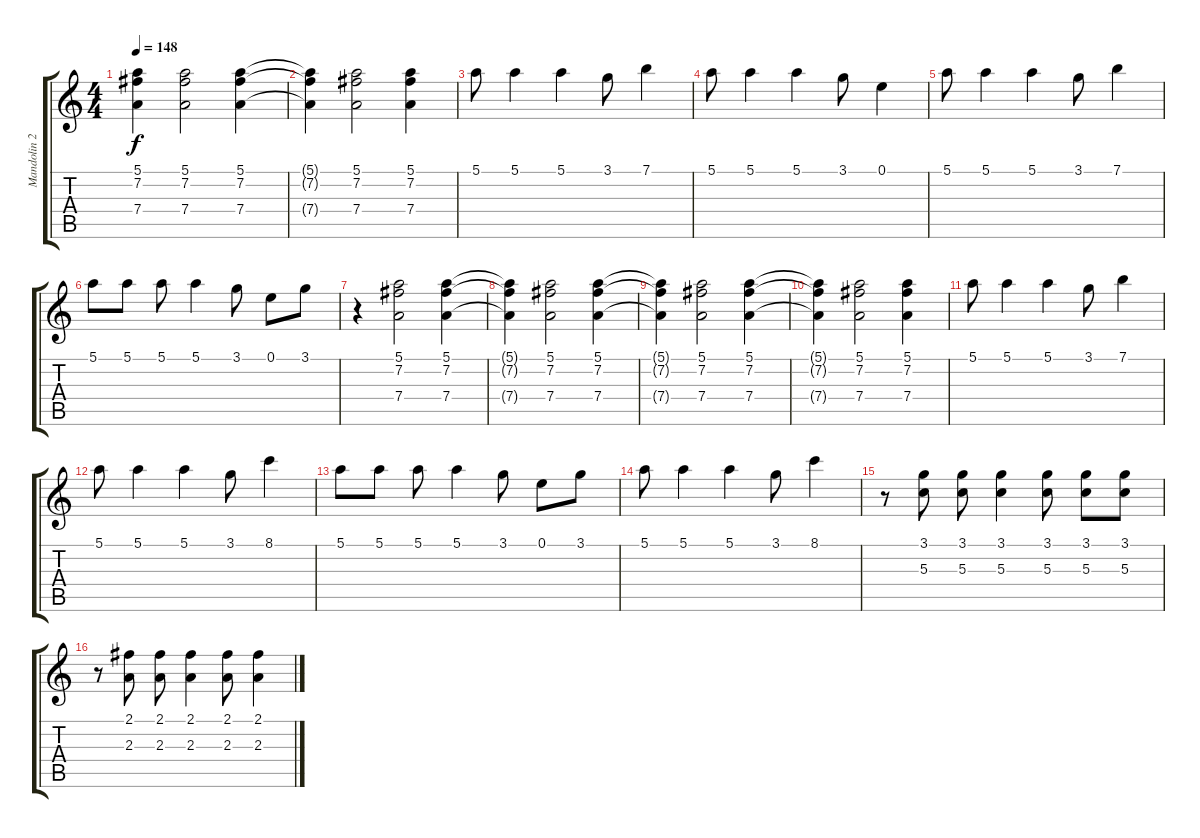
\track ("Mandolin 2" "Mandolin 2") {instrument acousticguitarnylon}
\staff {score tabs}
\tuning (E4 B3 G3 D3 A2 E2) {hide}
\ts (4 4)
\tempo 148
\clef g2
\ks c
(5.1{t} 7.2{t} 7.4{t}).4{dy f} (5.1 7.2 7.4).2 (5.1 7.2 7.4).4 |
(5.1{t} 7.2{t} 7.4{t}).4 (5.1 7.2 7.4).2 (5.1 7.2 7.4).4 |
5.1.8 5.1.4 5.1.4 3.1.8 7.1.4 |
5.1.8 5.1.4 5.1.4 3.1.8 0.1.4 |
5.1.8 5.1.4 5.1.4 3.1.8 7.1.4 |
5.1.8 5.1.8 5.1.8 5.1.4 3.1.8 0.1.8 3.1.8 |
r.4 (5.1 7.2 7.4).2 (5.1 7.2 7.4).4 |
(5.1{t} 7.2{t} 7.4{t}).4 (5.1 7.2 7.4).2 (5.1 7.2 7.4).4 |
(5.1{t} 7.2{t} 7.4{t}).4 (5.1 7.2 7.4).2 (5.1 7.2 7.4).4 |
(5.1{t} 7.2{t} 7.4{t}).4 (5.1 7.2 7.4).2 (5.1 7.2 7.4).4 |
5.1.8 5.1.4 5.1.4 3.1.8 7.1.4 |
5.1.8 5.1.4 5.1.4 3.1.8 8.1.4 |
5.1.8 5.1.8 5.1.8 5.1.4 3.1.8 0.1.8 3.1.8 |
5.1.8 5.1.4 5.1.4 3.1.8 8.1.4 |
r.8 (3.1 5.3).8 (3.1 5.3).8 (3.1 5.3).4 (3.1 5.3).8 (3.1 5.3).8 (3.1 5.3).8 |
r.8 (2.1 2.3).8 (2.1 2.3).8 (2.1 2.3).4 (2.1 2.3).8 (2.1 2.3).4
